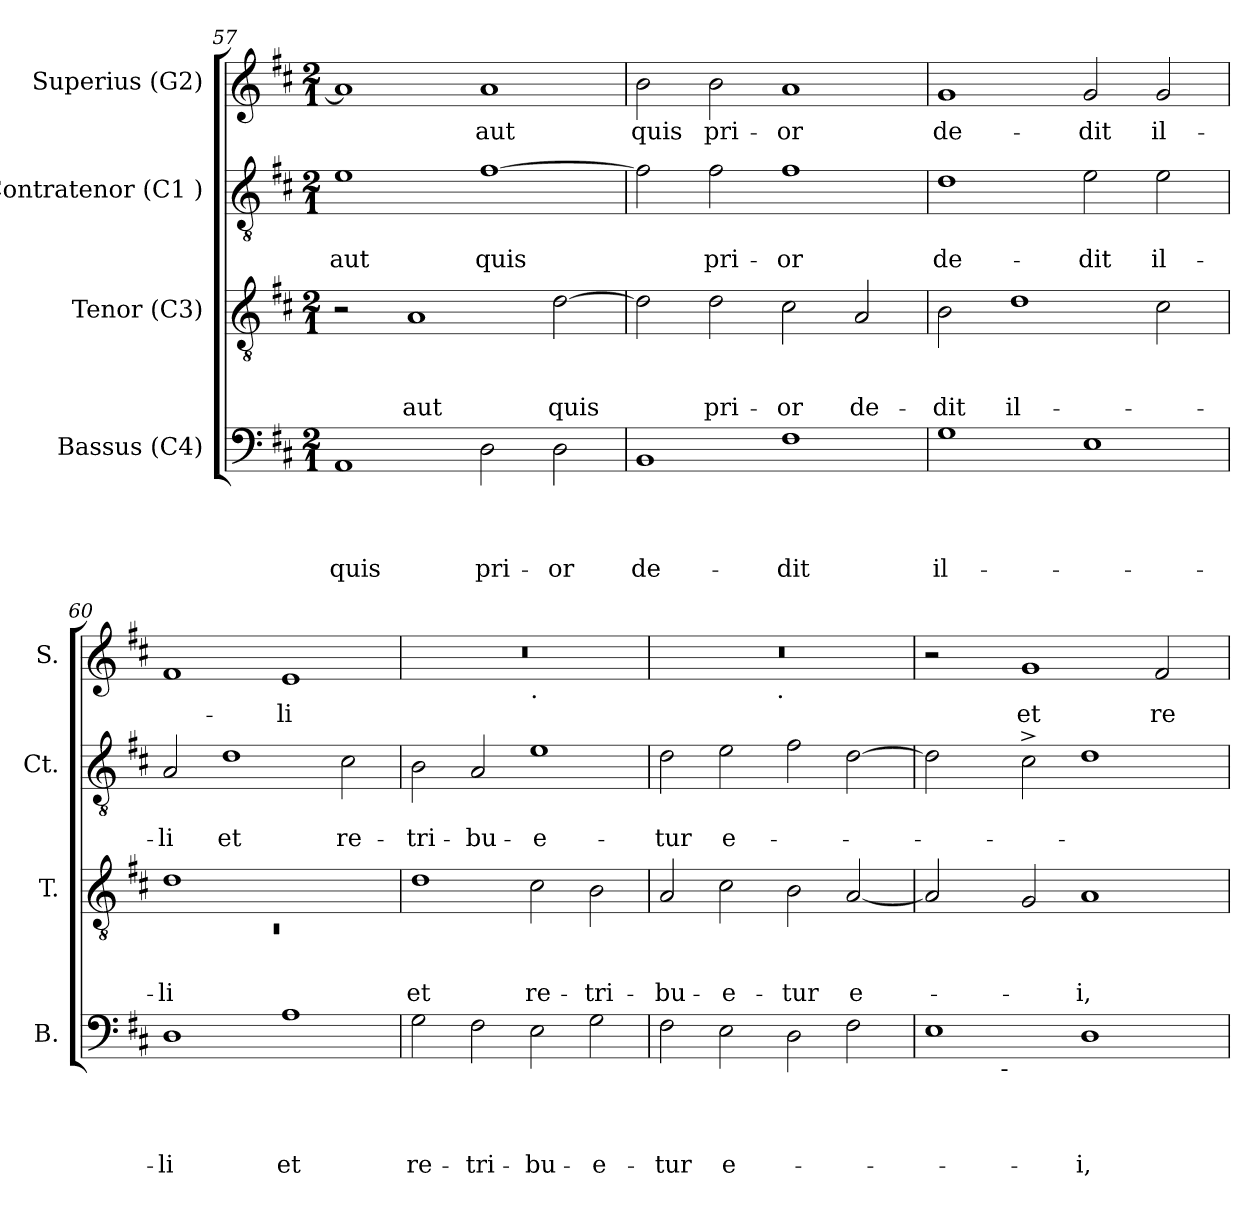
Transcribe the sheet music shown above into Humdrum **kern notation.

**kern	**text	**text	**text	**text	**kern	**text	**text	**text	**kern	**text	**text	**kern	**text
*part4	*part4	*part4	*part4	*part4	*part3	*part3	*part3	*part3	*part2	*part2	*part2	*part1	*part1
*staff4	*staff4	*staff4	*staff4	*staff4	*staff3	*staff3	*staff3	*staff3	*staff2	*staff2	*staff2	*staff1	*staff1
*I"Bassus (C4)	*	*	*	*	*I"Tenor (C3)	*	*	*	*I"Contratenor (C1 )	*	*	*I"Superius (G2)	*
*I'B.	*	*	*	*	*I'T.	*	*	*	*I'Ct.	*	*	*I'S.	*
*clefF4	*	*	*	*	*clefGv2	*	*	*	*clefGv2	*	*	*clefG2	*
*k[f#c#]	*	*	*	*	*k[f#c#]	*	*	*	*k[f#c#]	*	*	*k[f#c#]	*
*D:	*	*	*	*	*D:	*	*	*	*D:	*	*	*D:	*
*M2/1	*	*	*	*	*M2/1	*	*	*	*M2/1	*	*	*M2/1	*
=57	=57	=57	=57	=57	=57	=57	=57	=57	=57	=57	=57	=57	=57
!	!	!	!	!LO:LY:b	!	!	!	!	!	!	!LO:LY:b	!	!
1AA	.	.	.	quis	2r	.	.	.	1e	.	aut	1a]	.
!	!	!	!	!	!	!	!	!LO:LY:b	!	!	!	!	!
.	.	.	.	.	1A	.	.	aut	.	.	.	.	.
!	!	!	!	!LO:LY:b	!	!	!	!	!	!	!LO:LY:b	!	!LO:LY:b
2D\	.	.	.	pri-	.	.	.	.	[>1f#	.	quis	1a	aut
!	!	!	!	!LO:LY:b	!	!	!	!LO:LY:b	!	!	!	!	!
2D\	.	.	.	-or	[>2d\	.	.	quis	.	.	.	.	.
!!LO:PB:g=z
=58	=58	=58	=58	=58	=58	=58	=58	=58	=58	=58	=58	=58	=58
!	!	!	!	!LO:LY:b	!	!	!	!	!	!	!	!	!LO:LY:b
1BB	.	.	.	de-	2d\]	.	.	.	2f#\]	.	.	2b\	quis
!	!	!	!	!	!	!	!	!LO:LY:b	!	!	!LO:LY:b	!	!LO:LY:b
.	.	.	.	.	2d\	.	.	pri-	2f#\	.	pri-	2b\	pri-
!	!	!	!	!LO:LY:b	!	!	!	!LO:LY:b	!	!	!LO:LY:b	!	!LO:LY:b
1F#	.	.	.	-dit	2c#\	.	.	-or	1f#	.	-or	1a	-or
!	!	!	!	!	!	!	!	!LO:LY:b	!	!	!	!	!
.	.	.	.	.	2A/	.	.	de-	.	.	.	.	.
=59	=59	=59	=59	=59	=59	=59	=59	=59	=59	=59	=59	=59	=59
!	!	!	!	!LO:LY:b:rj	!	!	!	!LO:LY:b	!	!	!LO:LY:b	!	!LO:LY:b
1G	.	.	.	il-	2B\	.	.	-dit	1d	.	de-	1g	de-
!	!	!	!	!	!	!	!	!LO:LY:b:rj	!	!	!	!	!
.	.	.	.	.	1d	.	.	il-	.	.	.	.	.
!	!	!	!	!	!	!	!	!	!	!	!LO:LY:b	!	!LO:LY:b
1E	.	.	.	.	.	.	.	.	2e\	.	-dit	2g/	-dit
!	!	!	!	!	!	!	!	!	!	!	!LO:LY:b	!	!LO:LY:b
.	.	.	.	.	2c#\	.	.	.	2e\	.	il-	2g/	il-
=60	=60	=60	=60	=60	=60	=60	=60	=60	=60	=60	=60	=60	=60
*	*	*	*	*	*^	*	*	*	*	*	*	*	*
!	!	!	!	!LO:LY:b:rj	!	!LO:N:vis=1	!	!	!LO:LY:b:rj	!	!	!LO:LY:b	!	!
1D	.	.	.	-li	1d	0rC	.	.	-li	2A/	.	-li	1f#	.
!	!	!	!	!	!	!	!	!	!	!	!	!LO:LY:b	!	!
.	.	.	.	.	.	.	.	.	.	1d	.	et	.	.
!	!	!	!	!LO:LY:b	!	!	!	!	!	!	!	!	!	!LO:LY:b:rj
1A	.	.	.	et	1ryy	.	.	.	.	.	.	.	1e	-li
!	!	!	!	!	!	!	!	!	!	!	!	!LO:LY:b	!	!
.	.	.	.	.	.	.	.	.	.	2c#\	.	re-	.	.
*	*	*	*	*	*v	*v	*	*	*	*	*	*	*	*
=61	=61	=61	=61	=61	=61	=61	=61	=61	=61	=61	=61	=61	=61
!	!	!	!	!LO:LY:b	!	!	!	!LO:LY:b	!	!	!LO:LY:b	!	!
*	*	*	*	*	*	*	*	*	*	*	*	*^	*
2G\	.	.	.	re-	1d	.	.	et	2B\	.	-tri-	0r	1ryy	.
!	!	!	!	!LO:LY:b	!	!	!	!	!	!	!LO:LY:b	!	!	!
2F#\	.	.	.	-tri-	.	.	.	.	2A/	.	-bu-	.	.	.
!	!	!	!	!	!	!	!	!	!	!	!	!	!LO:TX:b:t=.	!
!	!	!	!	!LO:LY:b	!	!	!	!LO:LY:b	!	!	!LO:LY:b:rj	!	!	!
2E\	.	.	.	-bu-	2c#\	.	.	re-	1e	.	-e-	.	1ryy	.
!	!	!	!	!LO:LY:b	!	!	!	!LO:LY:b	!	!	!	!	!	!
2G\	.	.	.	-e-	2B\	.	.	-tri-	.	.	.	.	.	.
=62	=62	=62	=62	=62	=62	=62	=62	=62	=62	=62	=62	=62	=62	=62
!	!	!	!	!LO:LY:b	!	!	!	!LO:LY:b	!	!	!LO:LY:b	!	!	!
2F#\	.	.	.	-tur	2A/	.	.	-bu-	2d\	.	-tur	0r	2ryy	.
!	!	!	!	!LO:LY:b:rj	!	!	!	!LO:LY:b	!	!	!LO:LY:b:rj	!	!	!
2E\	.	.	.	e-	2c#\	.	.	-e-	2e\	.	e-	.	4...ryy	.
!	!	!	!	!	!	!	!	!	!	!	!	!	!LO:TX:b:t=.	!
.	.	.	.	.	.	.	.	.	.	.	.	.	1ryy	.
!	!	!	!	!	!	!	!	!LO:LY:b	!	!	!	!	!	!
2D\	.	.	.	.	2B\	.	.	-tur	2f#\	.	.	.	.	.
!	!	!	!	!	!	!	!	!LO:LY:b:rj	!	!	!	!	!	!
2F#\	.	.	.	.	[<2A/	.	.	e-	[<2d\	.	.	.	.	.
.	.	.	.	.	.	.	.	.	.	.	.	.	32ryy	.
*	*	*	*	*	*	*	*	*	*	*	*	*v	*v	*
!!LO:LB:g=z
=63	=63	=63	=63	=63	=63	=63	=63	=63	=63	=63	=63	=63	=63
*^	*	*	*	*	*	*	*	*	*	*	*	*	*
1E	4ryy	.	.	.	.	2A/]	.	.	.	2d\]	.	.	2r	.
.	8ryy	.	.	.	.	.	.	.	.	.	.	.	.	.
.	32ryy	.	.	.	.	.	.	.	.	.	.	.	.	.
!	!LO:TX:b:t=-	!	!	!	!	!	!	!	!	!	!	!	!	!
.	1ryy	.	.	.	.	.	.	.	.	.	.	.	.	.
!	!	!	!	!	!	!	!	!	!	!	!	!	!	!LO:LY:b
.	.	.	.	.	.	2G/	.	.	.	2c#^>\	.	.	1g	et
!	!	!	!	!	!LO:LY:b	!	!	!	!LO:LY:b	!	!	!	!	!
1D	.	.	.	.	-i,	1A	.	.	-i,	1d	.	.	.	.
.	2ryy	.	.	.	.	.	.	.	.	.	.	.	.	.
!	!	!	!	!	!	!	!	!	!	!	!	!	!	!LO:LY:b
.	.	.	.	.	.	.	.	.	.	.	.	.	2f#/	re-
.	16.ryy	.	.	.	.	.	.	.	.	.	.	.	.	.
*v	*v	*	*	*	*	*	*	*	*	*	*	*	*	*
=	=	=	=	=	=	=	=	=	=	=	=	=	=
*-	*-	*-	*-	*-	*-	*-	*-	*-	*-	*-	*-	*-	*-
